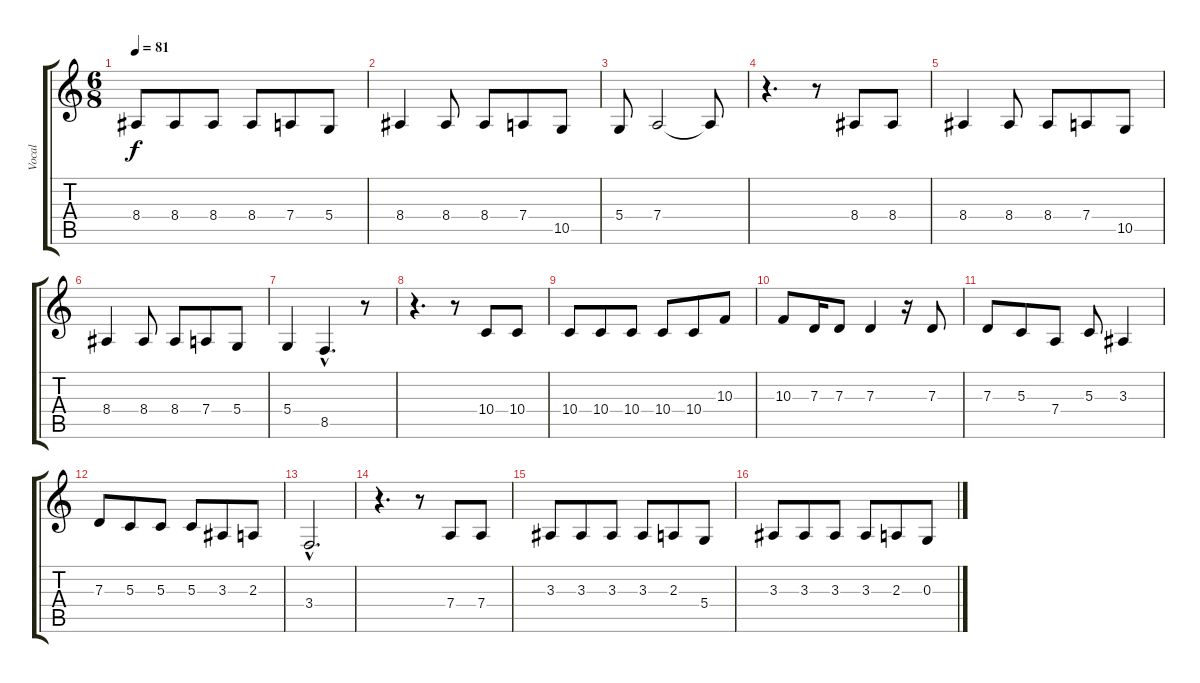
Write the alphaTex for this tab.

\track ("Vocal" "Vocal") {instrument koto}
\staff {score tabs}
\tuning (E4 B3 G3 D3 A2 E2) {hide}
\ts (6 8)
\tempo 81
\clef g2
\ks c
8.4.8{dy f} 8.4.8 8.4.8 8.4.8 7.4.8 5.4.8 |
8.4.4 8.4.8 8.4.8 7.4.8 10.5.8 |
5.4.8 7.4.2 7.4{t}.8 |
r.4{d} r.8 8.4.8 8.4.8 |
8.4.4 8.4.8 8.4.8 7.4.8 10.5.8 |
8.4.4 8.4.8 8.4.8 7.4.8 5.4.8 |
5.4.4 8.5{hac}.4{d} r.8 |
r.4{d} r.8 10.4.8 10.4.8 |
10.4.8 10.4.8 10.4.8 10.4.8 10.4.8 10.3.8 |
10.3.8 7.3.16 7.3.8 7.3.4 r.16 7.3.8 |
7.3.8 5.3.8 7.4.8 5.3.8 3.3.4 |
7.3.8 5.3.8 5.3.8 5.3.8 3.3.8 2.3.8 |
3.4{hac}.2{d} |
r.4{d} r.8 7.4.8 7.4.8 |
3.3.8 3.3.8 3.3.8 3.3.8 2.3.8 5.4.8 |
3.3.8 3.3.8 3.3.8 3.3.8 2.3.8 0.3.8
